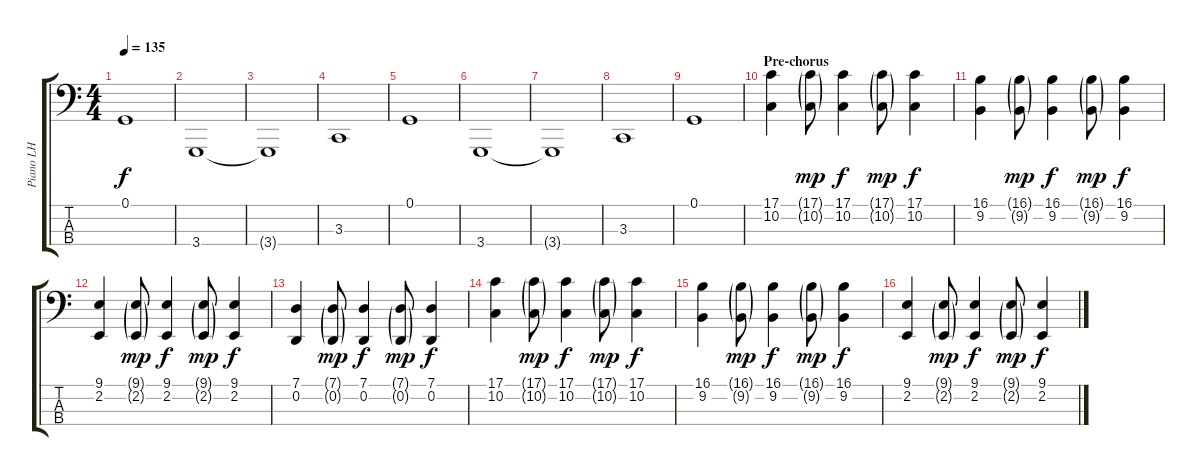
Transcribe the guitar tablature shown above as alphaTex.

\track ("Piano LH" "Piano LH") {instrument acousticgrandpiano}
\staff {score tabs}
\tuning (G2 D2 A1 E1) {hide}
\ts (4 4)
\tempo 135
\clef f4
\ks c
0.1.1{dy f} |
3.4.1 |
3.4{t}.1 |
3.3.1 |
0.1.1 |
3.4.1 |
3.4{t}.1 |
3.3.1 |
0.1.1 |
\section ("" "Pre-chorus")
(17.1 10.2).4 (17.1{g} 10.2{g}).8{dy mp} (17.1 10.2).4{dy f} (17.1{g} 10.2{g}).8{dy mp} (17.1 10.2).4{dy f} |
(16.1 9.2).4 (16.1{g} 9.2{g}).8{dy mp} (16.1 9.2).4{dy f} (16.1{g} 9.2{g}).8{dy mp} (16.1 9.2).4{dy f} |
(9.1 2.2).4 (9.1{g} 2.2{g}).8{dy mp} (9.1 2.2).4{dy f} (9.1{g} 2.2{g}).8{dy mp} (9.1 2.2).4{dy f} |
(7.1 0.2).4 (7.1{g} 0.2{g}).8{dy mp} (7.1 0.2).4{dy f} (7.1{g} 0.2{g}).8{dy mp} (7.1 0.2).4{dy f} |
(17.1 10.2).4 (17.1{g} 10.2{g}).8{dy mp} (17.1 10.2).4{dy f} (17.1{g} 10.2{g}).8{dy mp} (17.1 10.2).4{dy f} |
(16.1 9.2).4 (16.1{g} 9.2{g}).8{dy mp} (16.1 9.2).4{dy f} (16.1{g} 9.2{g}).8{dy mp} (16.1 9.2).4{dy f} |
(9.1 2.2).4 (9.1{g} 2.2{g}).8{dy mp} (9.1 2.2).4{dy f} (9.1{g} 2.2{g}).8{dy mp} (9.1 2.2).4{dy f}
